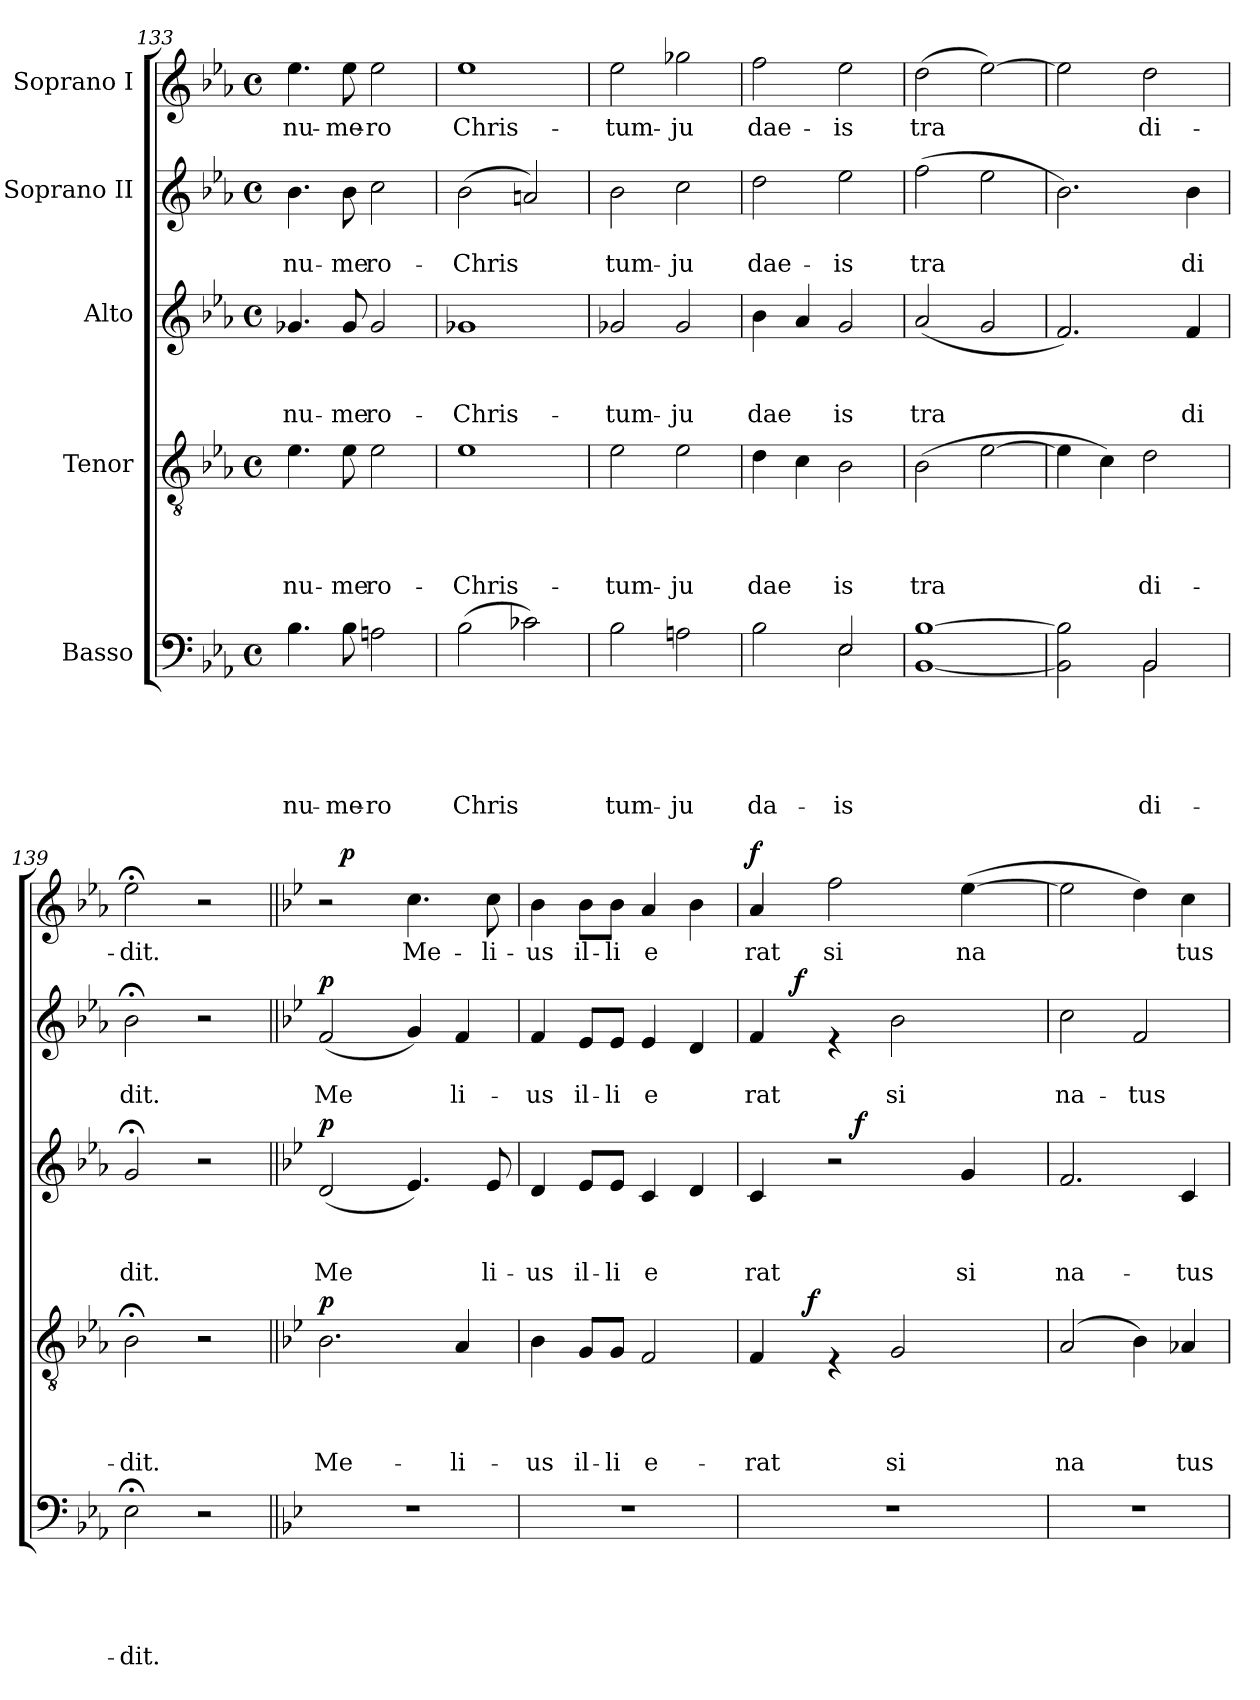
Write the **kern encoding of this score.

**kern	**text	**text	**text	**text	**text	**kern	**text	**text	**text	**text	**dynam	**kern	**text	**text	**text	**dynam	**kern	**text	**text	**dynam	**kern	**text	**dynam
*part5	*part5	*part5	*part5	*part5	*part5	*part4	*part4	*part4	*part4	*part4	*part4	*part3	*part3	*part3	*part3	*part3	*part2	*part2	*part2	*part2	*part1	*part1	*part1
*staff5	*staff5	*staff5	*staff5	*staff5	*staff5	*staff4	*staff4	*staff4	*staff4	*staff4	*staff4	*staff3	*staff3	*staff3	*staff3	*staff3	*staff2	*staff2	*staff2	*staff2	*staff1	*staff1	*staff1
*I"Basso	*	*	*	*	*	*I"Tenor	*	*	*	*	*	*I"Alto	*	*	*	*	*I"Soprano II	*	*	*	*I"Soprano I	*	*
*clefF4	*	*	*	*	*	*clefGv2	*	*	*	*	*	*clefG2	*	*	*	*	*clefG2	*	*	*	*clefG2	*	*
*k[b-e-a-]	*	*	*	*	*	*k[b-e-a-]	*	*	*	*	*	*k[b-e-a-]	*	*	*	*	*k[b-e-a-]	*	*	*	*k[b-e-a-]	*	*
*E-:	*	*	*	*	*	*E-:	*	*	*	*	*	*E-:	*	*	*	*	*E-:	*	*	*	*E-:	*	*
*M4/4	*	*	*	*	*	*M4/4	*	*	*	*	*	*M4/4	*	*	*	*	*M4/4	*	*	*	*M4/4	*	*
*met(c)	*	*	*	*	*	*met(c)	*	*	*	*	*	*met(c)	*	*	*	*	*met(c)	*	*	*	*met(c)	*	*
=133	=133	=133	=133	=133	=133	=133	=133	=133	=133	=133	=133	=133	=133	=133	=133	=133	=133	=133	=133	=133	=133	=133	=133
!	!	!	!	!	!LO:LY:b	!	!	!	!	!LO:LY:b	!	!	!	!	!LO:LY:b	!	!	!	!LO:LY:b	!	!	!LO:LY:b	!
4.B-\	.	.	.	.	nu-	4.e-\	.	.	.	nu-	.	4.g-X/	.	.	nu-	.	4.b-\	.	nu-	.	4.ee-\	nu-	.
!	!	!	!	!	!LO:LY:b	!	!	!	!	!LO:LY:b	!	!	!	!	!LO:LY:b	!	!	!	!LO:LY:b	!	!	!LO:LY:b	!
8B-\	.	.	.	.	-me-	8e-\	.	.	.	-me	.	8g-/	.	.	-me	.	8b-\	.	-me	.	8ee-\	-me-	.
!	!	!	!	!	!LO:LY:b	!	!	!	!	!LO:LY:b	!	!	!	!	!LO:LY:b	!	!	!	!LO:LY:b	!	!	!LO:LY:b	!
2An\	.	.	.	.	-ro	2e-\	.	.	.	ro-	.	2g-/	.	.	ro-	.	2cc\	.	ro-	.	2ee-\	-ro	.
=134	=134	=134	=134	=134	=134	=134	=134	=134	=134	=134	=134	=134	=134	=134	=134	=134	=134	=134	=134	=134	=134	=134	=134
!	!	!	!	!	!LO:LY:b	!	!	!	!	!LO:LY:b	!	!	!	!	!LO:LY:b	!	!	!	!LO:LY:b	!	!	!LO:LY:b	!
(>2B-\	.	.	.	.	Chris	1e-	.	.	.	-Chris-	.	1g-X	.	.	-Chris-	.	(>2b-\	.	-Chris	.	1ee-	Chris-	.
2c-X\)	.	.	.	.	.	.	.	.	.	.	.	.	.	.	.	.	2an/)	.	.	.	.	.	.
=135	=135	=135	=135	=135	=135	=135	=135	=135	=135	=135	=135	=135	=135	=135	=135	=135	=135	=135	=135	=135	=135	=135	=135
!	!	!	!	!	!LO:LY:b	!	!	!	!	!LO:LY:b	!	!	!	!	!LO:LY:b	!	!	!	!LO:LY:b	!	!	!LO:LY:b	!
2B-\	.	.	.	.	tum-	2e-\	.	.	.	-tum-	.	2g-X/	.	.	-tum-	.	2b-\	.	tum-	.	2ee-\	-tum-	.
!	!	!	!	!	!LO:LY:b	!	!	!	!	!LO:LY:b	!	!	!	!	!LO:LY:b	!	!	!	!LO:LY:b	!	!	!LO:LY:b	!
2An\	.	.	.	.	-ju	2e-\	.	.	.	-ju	.	2g-/	.	.	-ju	.	2cc\	.	-ju	.	2gg-X\	-ju	.
=136	=136	=136	=136	=136	=136	=136	=136	=136	=136	=136	=136	=136	=136	=136	=136	=136	=136	=136	=136	=136	=136	=136	=136
!	!	!	!	!	!LO:LY:b	!	!	!	!	!LO:LY:b	!	!	!	!	!LO:LY:b	!	!	!	!LO:LY:b	!	!	!LO:LY:b	!
*^	*	*	*	*	*	*	*	*	*	*	*	*	*	*	*	*	*	*	*	*	*	*	*
2B-\	2ryy	.	.	.	.	da-	4d\	.	.	.	dae	.	4b-\	.	.	dae	.	2dd\	.	dae-	.	2ff\	dae-	.
.	.	.	.	.	.	.	4c\	.	.	.	.	.	4a-/	.	.	.	.	.	.	.	.	.	.	.
!	!	!	!	!	!	!LO:LY:b	!	!	!	!	!LO:LY:b	!	!	!	!	!LO:LY:b	!	!	!	!LO:LY:b	!	!	!LO:LY:b	!
2E-\	2E-/	.	.	.	.	-is	2B-\	.	.	.	is	.	2g/	.	.	is	.	2ee-\	.	-is	.	2ee-\	-is	.
*v	*v	*	*	*	*	*	*	*	*	*	*	*	*	*	*	*	*	*	*	*	*	*	*	*
=137	=137	=137	=137	=137	=137	=137	=137	=137	=137	=137	=137	=137	=137	=137	=137	=137	=137	=137	=137	=137	=137	=137	=137
*	*	*	*	*	*	*	*	*	*	*	*	*	*	*	*	*	*	*	*	*	*MM150	*	*
*^	*	*	*	*	*	*	*	*	*	*	*	*	*	*	*	*	*	*	*	*	*	*	*
!	!	!	!	!	!	!	!	!	!	!	!LO:LY:b	!	!	!	!	!LO:LY:b	!	!	!	!LO:LY:b	!	!	!LO:LY:b	!
*v	*v	*	*	*	*	*	*	*	*	*	*	*	*	*	*	*	*	*	*	*	*	*	*	*
[>1BB- [>1B-	.	.	.	.	.	(>2B-\	.	.	.	tra	.	(<2a-/	.	.	tra	.	(>2ff\	.	tra	.	(>2dd\	tra	.
.	.	.	.	.	.	[>2e-\	.	.	.	.	.	2g/	.	.	.	.	2ee-\	.	.	.	[>2ee-\)	.	.
!!LO:PB:g=z
=138	=138	=138	=138	=138	=138	=138	=138	=138	=138	=138	=138	=138	=138	=138	=138	=138	=138	=138	=138	=138	=138	=138	=138
*^	*	*	*	*	*	*	*	*	*	*	*	*	*	*	*	*	*	*	*	*	*	*	*
2BB-\] 2B-\]	2ryy	.	.	.	.	.	4e-\]	.	.	.	.	.	2.f/)	.	.	.	.	2.b-\)	.	.	.	2ee-\]	.	.
.	.	.	.	.	.	.	4c\)	.	.	.	.	.	.	.	.	.	.	.	.	.	.	.	.	.
!	!	!	!	!	!	!LO:LY:b	!	!	!	!	!LO:LY:b	!	!	!	!	!	!	!	!	!	!	!	!LO:LY:b	!
2BB-/	2BB-\	.	.	.	.	di-	2d\	.	.	.	di-	.	.	.	.	.	.	.	.	.	.	2dd\	di-	.
!	!	!	!	!	!	!	!	!	!	!	!	!	!	!	!	!LO:LY:b	!	!	!	!LO:LY:b	!	!	!	!
.	.	.	.	.	.	.	.	.	.	.	.	.	4f/	.	.	di	.	4b-\	.	di	.	.	.	.
*v	*v	*	*	*	*	*	*	*	*	*	*	*	*	*	*	*	*	*	*	*	*	*	*	*
=139	=139	=139	=139	=139	=139	=139	=139	=139	=139	=139	=139	=139	=139	=139	=139	=139	=139	=139	=139	=139	=139	=139	=139
!	!	!	!	!	!LO:LY:b	!	!	!	!	!LO:LY:b	!	!	!	!	!LO:LY:b	!	!	!	!LO:LY:b	!	!	!LO:LY:b	!
2E-;<\	.	.	.	.	-dit.	2B-;<\	.	.	.	-dit.	.	2g;/	.	.	dit.	.	2b-;<\	.	dit.	.	2ee-;<\	-dit.	.
2r	.	.	.	.	.	2r	.	.	.	.	.	2r	.	.	.	.	2r	.	.	.	2r	.	.
!!LO:LB:g=z
=140||	=140||	=140||	=140||	=140||	=140||	=140||	=140||	=140||	=140||	=140||	=140||	=140||	=140||	=140||	=140||	=140||	=140||	=140||	=140||	=140||	=140||	=140||	=140||
*k[b-e-]	*	*	*	*	*	*k[b-e-]	*	*	*	*	*	*k[b-e-]	*	*	*	*	*k[b-e-]	*	*	*	*k[b-e-]	*	*
*B-:	*	*	*	*	*	*B-:	*	*	*	*	*	*B-:	*	*	*	*	*B-:	*	*	*	*B-:	*	*
*	*	*	*	*	*	*	*	*	*	*	*	*	*	*	*	*	*	*	*	*	*MM80	*	*
!	!	!	!	!	!	!	!	!	!	!	!	!	!	!	!	!	!	!	!	!	!LO:TX:a:B:t=Larghetto (Verso a 4)	!	!
!	!	!	!	!	!	!	!	!	!	!LO:LY:b	!LO:DY:a	!	!	!	!LO:LY:b	!LO:DY:a	!	!	!LO:LY:b	!LO:DY:a	!	!	!
*	*	*	*	*	*	*	*	*	*	*	*	*	*	*	*	*	*	*	*	*	*^	*	*
1r	.	.	.	.	.	2.B-\	.	.	.	Me-	p	(<2d/	.	.	Me	p	(<2f/	.	Me	p	2r	16ryy	.	.
!	!	!	!	!	!	!	!	!	!	!	!	!	!	!	!	!	!	!	!	!	!	!	!	!LO:DY:a
.	.	.	.	.	.	.	.	.	.	.	.	.	.	.	.	.	.	.	.	.	.	2...ryy	.	p
!	!	!	!	!	!	!	!	!	!	!	!	!	!	!	!	!	!	!	!	!	!	!	!LO:LY:b	!
.	.	.	.	.	.	.	.	.	.	.	.	4.e-/)	.	.	.	.	4g/)	.	.	.	4.cc\	.	Me-	.
!	!	!	!	!	!	!	!	!	!	!LO:LY:b	!	!	!	!	!	!	!	!	!LO:LY:b	!	!	!	!	!
.	.	.	.	.	.	4A/	.	.	.	-li-	.	.	.	.	.	.	4f/	.	li-	.	.	.	.	.
!	!	!	!	!	!	!	!	!	!	!	!	!	!	!	!LO:LY:b	!	!	!	!	!	!	!	!LO:LY:b	!
.	.	.	.	.	.	.	.	.	.	.	.	8e-/	.	.	li-	.	.	.	.	.	8cc\	.	-li-	.
=141	=141	=141	=141	=141	=141	=141	=141	=141	=141	=141	=141	=141	=141	=141	=141	=141	=141	=141	=141	=141	=141	=141	=141	=141
!	!	!	!	!	!	!	!	!	!	!LO:LY:b	!	!	!	!	!LO:LY:b	!	!	!	!LO:LY:b	!	!	!	!LO:LY:b	!
*	*	*	*	*	*	*	*	*	*	*	*	*	*	*	*	*	*	*	*	*	*v	*v	*	*
1r	.	.	.	.	.	4B-\	.	.	.	-us	.	4d/	.	.	-us	.	4f/	.	-us	.	4b-\	-us	.
!	!	!	!	!	!	!	!	!	!	!LO:LY:b	!	!	!	!	!LO:LY:b	!	!	!	!LO:LY:b	!	!	!LO:LY:b	!
.	.	.	.	.	.	8G/L	.	.	.	il-	.	8e-/L	.	.	il-	.	8e-/L	.	il-	.	8b-\L	il-	.
!	!	!	!	!	!	!	!	!	!	!LO:LY:b	!	!	!	!	!LO:LY:b	!	!	!	!LO:LY:b	!	!	!LO:LY:b	!
.	.	.	.	.	.	8G/J	.	.	.	-li	.	8e-/J	.	.	-li	.	8e-/J	.	-li	.	8b-\J	-li	.
!	!	!	!	!	!	!	!	!	!	!LO:LY:b	!	!	!	!	!LO:LY:b	!	!	!	!LO:LY:b	!	!	!LO:LY:b	!
.	.	.	.	.	.	2F/	.	.	.	e-	.	4c/	.	.	e	.	4e-/	.	e	.	4a/	e	.
.	.	.	.	.	.	.	.	.	.	.	.	4d/	.	.	.	.	4d/	.	.	.	4b-\	.	.
=142	=142	=142	=142	=142	=142	=142	=142	=142	=142	=142	=142	=142	=142	=142	=142	=142	=142	=142	=142	=142	=142	=142	=142
!	!	!	!	!	!	!	!	!	!	!LO:LY:b	!	!	!	!	!LO:LY:b	!	!	!	!LO:LY:b	!	!	!LO:LY:b	!LO:DY:a
*	*	*	*	*	*	*^	*	*	*	*	*	*^	*	*	*	*	*^	*	*	*	*	*	*
1r	.	.	.	.	.	4F/	8.ryy	.	.	.	-rat	.	4c/	4ryy	.	.	rat	.	4f/	8ryy	.	rat	.	4a/	rat	f
.	.	.	.	.	.	.	.	.	.	.	.	.	.	.	.	.	.	.	.	32ryy	.	.	.	.	.	.
!	!	!	!	!	!	!	!	!	!	!	!	!	!	!	!	!	!	!	!	!	!	!	!LO:DY:a	!	!	!
.	.	.	.	.	.	.	.	.	.	.	.	.	.	.	.	.	.	.	.	2ryy	.	.	f	.	.	.
!	!	!	!	!	!	!	!	!	!	!	!	!LO:DY:a	!	!	!	!	!	!	!	!	!	!	!	!	!	!
.	.	.	.	.	.	.	2ryy	.	.	.	.	f	.	.	.	.	.	.	.	.	.	.	.	.	.	.
!	!	!	!	!	!	!	!	!	!	!	!	!	!	!	!	!	!	!	!	!	!	!	!	!	!LO:LY:b	!
.	.	.	.	.	.	4rE	.	.	.	.	.	.	2r	16.ryy	.	.	.	.	4re	.	.	.	.	2ff\	si	.
!	!	!	!	!	!	!	!	!	!	!	!	!	!	!	!	!	!	!LO:DY:a	!	!	!	!	!	!	!	!
.	.	.	.	.	.	.	.	.	.	.	.	.	.	2ryy	.	.	.	f	.	.	.	.	.	.	.	.
!	!	!	!	!	!	!	!	!	!	!	!LO:LY:b	!	!	!	!	!	!	!	!	!	!	!LO:LY:b	!	!	!	!
.	.	.	.	.	.	2G/	.	.	.	.	si	.	.	.	.	.	.	.	2b-\	.	.	si	.	.	.	.
.	.	.	.	.	.	.	.	.	.	.	.	.	.	.	.	.	.	.	.	4ryy	.	.	.	.	.	.
.	.	.	.	.	.	.	4ryy	.	.	.	.	.	.	.	.	.	.	.	.	.	.	.	.	.	.	.
!	!	!	!	!	!	!	!	!	!	!	!	!	!	!	!	!	!LO:LY:b	!	!	!	!	!	!	!	!LO:LY:b	!
.	.	.	.	.	.	.	.	.	.	.	.	.	4g/	.	.	.	si	.	.	.	.	.	.	(>[>4ee-\	na	.
.	.	.	.	.	.	.	.	.	.	.	.	.	.	8ryy	.	.	.	.	.	.	.	.	.	.	.	.
.	.	.	.	.	.	.	.	.	.	.	.	.	.	.	.	.	.	.	.	16.ryy	.	.	.	.	.	.
.	.	.	.	.	.	.	16ryy	.	.	.	.	.	.	.	.	.	.	.	.	.	.	.	.	.	.	.
.	.	.	.	.	.	.	.	.	.	.	.	.	.	32ryy	.	.	.	.	.	.	.	.	.	.	.	.
=143	=143	=143	=143	=143	=143	=143	=143	=143	=143	=143	=143	=143	=143	=143	=143	=143	=143	=143	=143	=143	=143	=143	=143	=143	=143	=143
!	!	!	!	!	!	!	!	!	!	!	!LO:LY:b	!	!	!	!	!	!LO:LY:b	!	!	!	!	!LO:LY:b	!	!	!	!
*	*	*	*	*	*	*v	*v	*	*	*	*	*	*	*	*	*	*	*	*v	*v	*	*	*	*	*	*
*	*	*	*	*	*	*	*	*	*	*	*	*v	*v	*	*	*	*	*	*	*	*	*	*	*
1r	.	.	.	.	.	(<2A/	.	.	.	na	.	2.f/	.	.	na-	.	2cc\	.	na-	.	2ee-\]	.	.
!	!	!	!	!	!	!	!	!	!	!	!	!	!	!	!	!	!	!	!LO:LY:b	!	!	!	!
.	.	.	.	.	.	4B-\)	.	.	.	.	.	.	.	.	.	.	2f/	.	-tus	.	4dd\)	.	.
!	!	!	!	!	!	!	!	!	!	!LO:LY:b	!	!	!	!	!LO:LY:b	!	!	!	!	!	!	!LO:LY:b	!
.	.	.	.	.	.	4A-X/	.	.	.	tus	.	4c/	.	.	-tus	.	.	.	.	.	4cc\	tus	.
=	=	=	=	=	=	=	=	=	=	=	=	=	=	=	=	=	=	=	=	=	=	=	=
*-	*-	*-	*-	*-	*-	*-	*-	*-	*-	*-	*-	*-	*-	*-	*-	*-	*-	*-	*-	*-	*-	*-	*-
